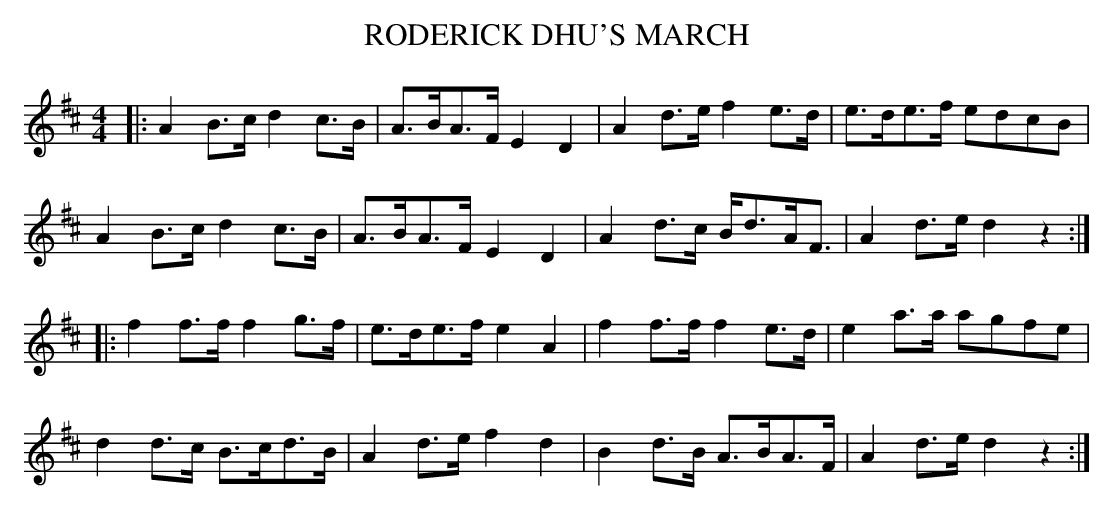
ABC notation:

X:1
T: RODERICK DHU'S MARCH
M: 4/4
L: 1/8
K: D
|:A2B>c d2c>B | A>BA>F E2D2 | A2d>e f2e>d | e>de>f edcB |
A2B>c d2c>B | A>BA>F E2D2 | A2d>c B<dA<F | A2d>e d2z2 :|
|:f2f>f f2g>f | e>de>f e2A2 | f2f>f f2e>d | e2a>a agfe |
d2d>c B>cd>B | A2d>e f2d2 | B2d>B A>BA>F | A2d>e d2z2 :|
